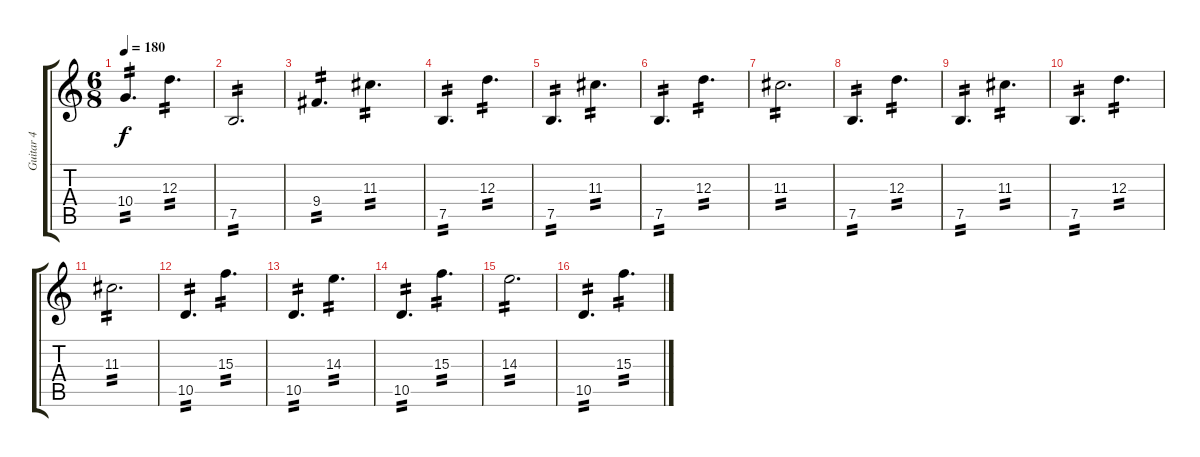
\track ("Guitar 4" "Guitar 4") {instrument distortionguitar}
\staff {score tabs}
\tuning (B3 Gb3 D3 A2 E2 B1) {hide}
\ts (6 8)
\tempo 180
\clef g2
\ks c
10.4.4{d tp 2 dy f} 12.3.4{d tp 2} |
7.5.2{d tp 2} |
9.4.4{d tp 2} 11.3.4{d tp 2} |
7.5.4{d tp 2} 12.3.4{d tp 2} |
7.5.4{d tp 2} 11.3.4{d tp 2} |
7.5.4{d tp 2} 12.3.4{d tp 2} |
11.3.2{d tp 2} |
7.5.4{d tp 2} 12.3.4{d tp 2} |
7.5.4{d tp 2} 11.3.4{d tp 2} |
7.5.4{d tp 2} 12.3.4{d tp 2} |
11.3.2{d tp 2} |
10.5.4{d tp 2} 15.3.4{d tp 2} |
10.5.4{d tp 2} 14.3.4{d tp 2} |
10.5.4{d tp 2} 15.3.4{d tp 2} |
14.3.2{d tp 2} |
10.5.4{d tp 2} 15.3.4{d tp 2}
